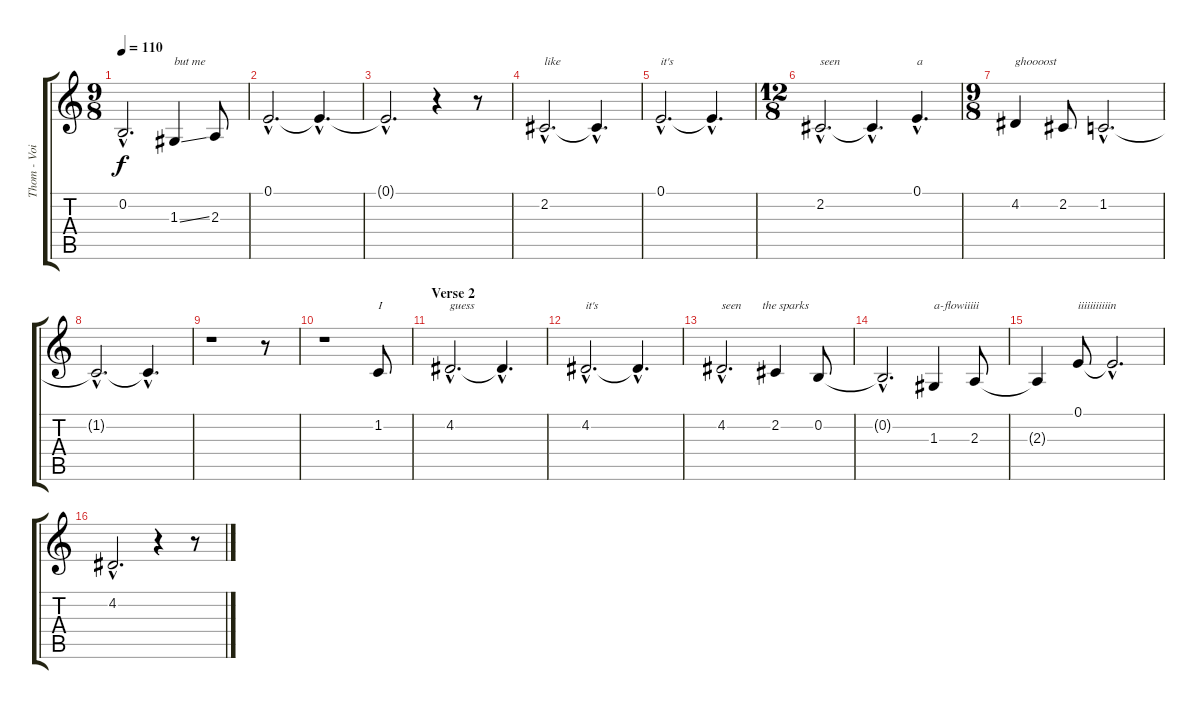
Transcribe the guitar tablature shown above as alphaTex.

\track ("Thom - Voice" "Thom - Voi") {instrument flute}
\staff {score tabs}
\tuning (E4 B3 G3 D3 A2 E2) {hide}
\ts (9 8)
\tempo 110
\clef g2
\ks c
0.2{hac t}.2{d dy f} 1.3{ss}.4{txt "but me"} 2.3.8 |
0.1{hac}.2{d} 0.1{hac t}.4{d} |
0.1{hac t}.2{d} r.4 r.8 |
2.2{hac}.2{d txt "like"} 2.2{hac t}.4{d} |
0.1{hac}.2{d txt "it's"} 0.1{hac t}.4{d} |
\ts (12 8)
2.2{hac}.2{d txt "seen"} 2.2{hac t}.4{d} 0.1{hac}.4{d txt "a"} |
\ts (9 8)
4.2.4{txt "ghoooost"} 2.2.8 1.2{hac}.2{d} |
1.2{hac t}.2{d} 1.2{hac t}.4{d} |
r.1 r.8 |
r.1 1.2.8{txt "I"} |
\section ("" "Verse 2")
4.2{hac}.2{d txt "guess"} 4.2{hac t}.4{d} |
4.2{hac}.2{d txt "it's"} 4.2{hac t}.4{d} |
4.2{hac}.2{d txt "seen       the sparks"} 2.2.4 0.2.8 |
0.2{hac t}.2{d} 1.3.4{txt "a-flowiiiii"} 2.3.8 |
2.3{t}.4 0.1.8{txt "iiiiiiiiiiin"} 0.1{hac t}.2{d} |
4.2{hac}.2{d} r.4 r.8
